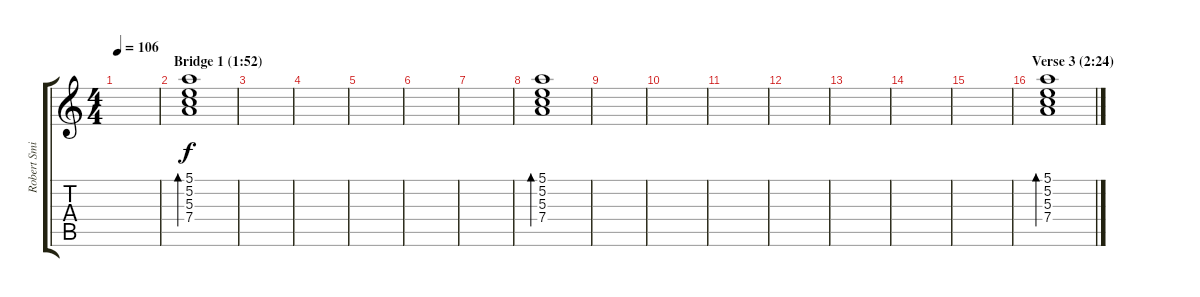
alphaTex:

\track ("Robert Smith (guitar fills)" "Robert Smi") {instrument electricguitarclean}
\staff {score tabs}
\tuning (E4 B3 G3 D3 A2 E2) {hide}
\ts (4 4)
\tempo 106
\clef g2
\ks c
|
\section ("" "Bridge 1 (1:52)")
(5.1 5.2 5.3 7.4).1{bd 60} |
|
|
|
|
|
(5.1 5.2 5.3 7.4).1{bd 60} |
|
|
|
|
|
|
|
\section ("" "Verse 3 (2:24)")
(5.1 5.2 5.3 7.4).1{bd 60}
